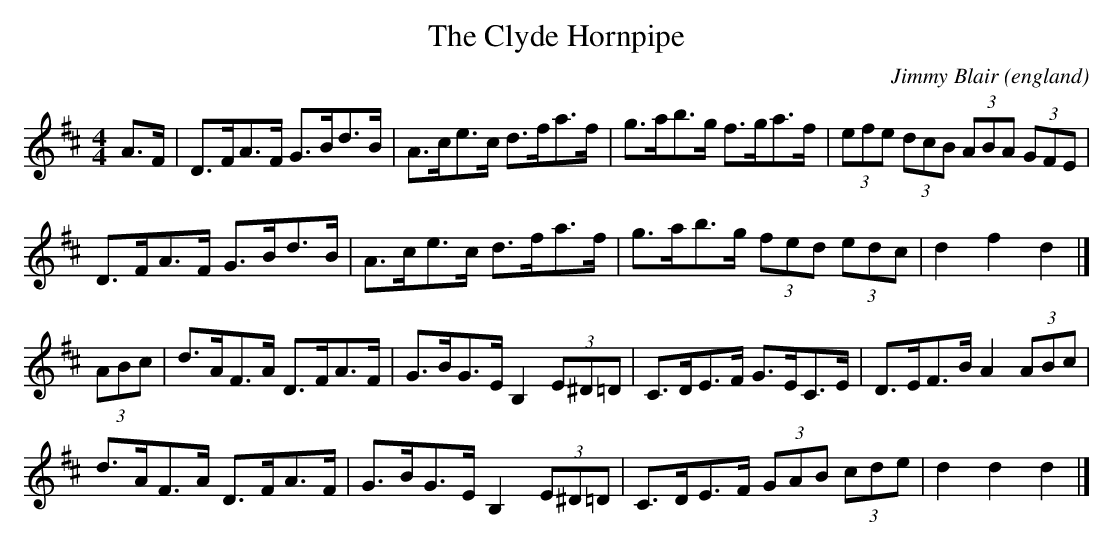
X:1
T:Clyde Hornpipe, The
O:england
C:Jimmy Blair
M:4/4
L:1/8
K:D
A>F|D>FA>F G>Bd>B|A>ce>c d>fa>f|g>ab>g f>ga>f|(3efe (3dcB (3ABA (3GFE|
D>FA>F G>Bd>B|A>ce>c d>fa>f|g>ab>g (3fed (3edc|d2 f2 d2|]
(3ABc|d>AF>A D>FA>F|G>BG>E B,2 (3E^D=D|C>DE>F G>EC>E|D>EF>B A2 (3ABc|
d>AF>A D>FA>F|G>BG>E B,2 (3E^D=D|C>DE>F (3GAB (3cde|d2 d2 d2|]
